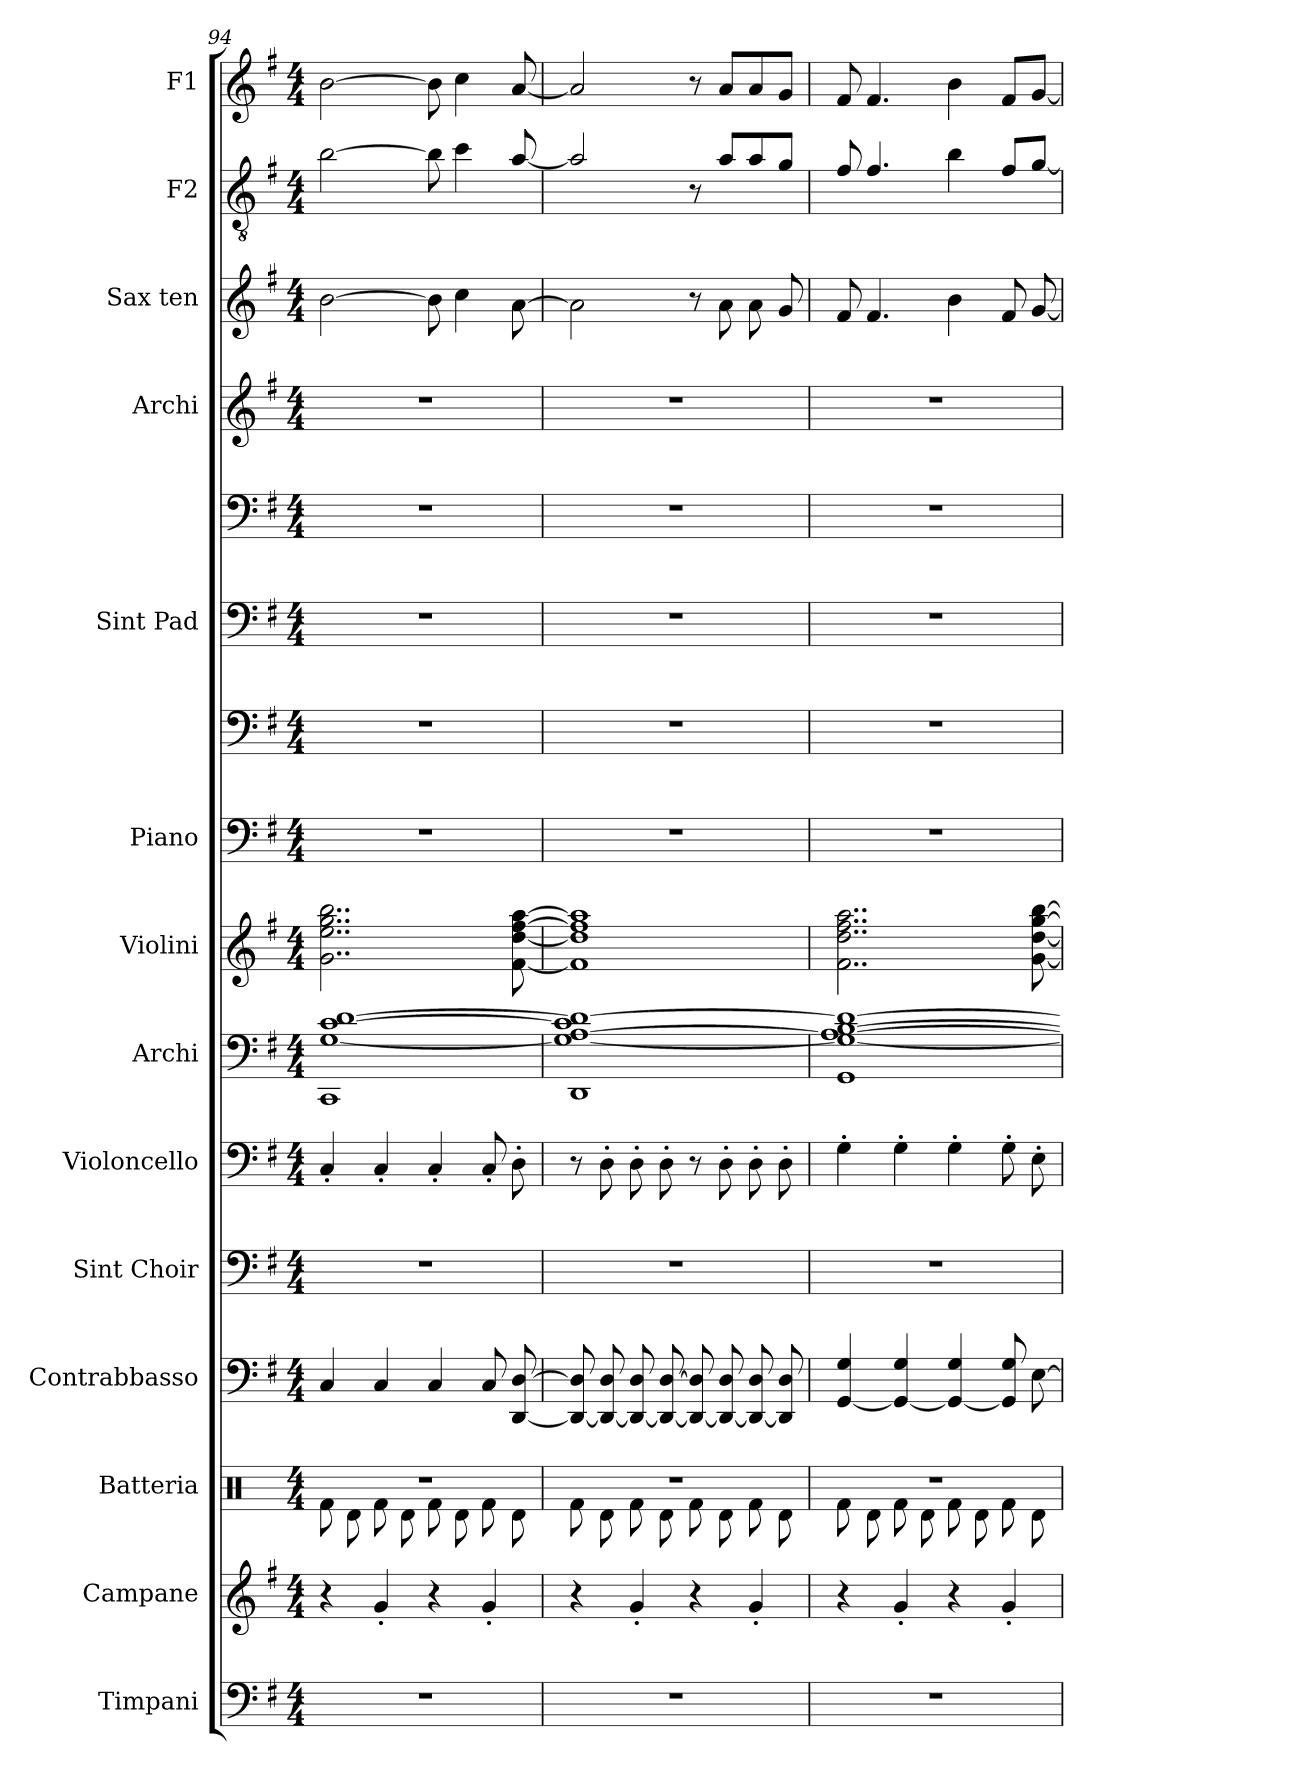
**kern	**kern	**kern	**kern	**kern	**kern	**kern	**kern	**kern	**kern	**kern	**kern	**kern	**kern	**kern	**kern
*part14	*part13	*part12	*part11	*part10	*part9	*part8	*part7	*part6	*part6	*part5	*part5	*part4	*part3	*part2	*part1
*staff16	*staff15	*staff14	*staff13	*staff12	*staff11	*staff10	*staff9	*staff8	*staff7	*staff6	*staff5	*staff4	*staff3	*staff2	*staff1
*I"Timpani	*I"Campane	*I"Batteria	*I"Contrabbasso	*I"Sint Choir	*I"Violoncello	*I"Archi	*I"Violini	*I"Piano	*	*I"Sint Pad	*	*I"Archi	*I"Sax ten	*I"F2	*I"F1
*I'Tmp	*I'Cmp	*I'Batt	*I'Cb	*I'Sint	*I'Vc	*I'Ar	*I'Vl.	*	*	*I'Sint	*	*I'Ar	*I'Sax.t	*I'F2	*I'F1
*clefF4	*clefG2	*clefX	*clefF4	*clefF4	*clefF4	*clefF4	*clefG2	*clefF4	*clefF4	*clefF4	*clefF4	*clefG2	*clefG2	*clefGv2	*clefG2
*	*	*	*ITrd7c12	*	*	*	*	*	*	*	*	*	*ITrd8c14	*ITrd8c14	*
*k[f#]	*k[f#]	*k[]	*k[f#]	*k[f#]	*k[f#]	*k[f#]	*k[f#]	*k[f#]	*k[f#]	*k[f#]	*k[f#]	*k[f#]	*k[f#]	*k[f#]	*k[f#]
*M4/4	*M4/4	*M4/4	*M4/4	*M4/4	*M4/4	*M4/4	*M4/4	*M4/4	*M4/4	*M4/4	*M4/4	*M4/4	*M4/4	*M4/4	*M4/4
=94	=94	=94	=94	=94	=94	=94	=94	=94	=94	=94	=94	=94	=94	=94	=94
*	*	*^	*	*	*	*	*	*	*	*	*	*	*	*	*
1r	4r	1r	8Rf\	4CC/	1r	4C'/	1CC [1G [1c [1d	2..g\ 2..ee\ 2..gg\ 2..bb\	1r	1r	1r	1r	1r	[2B\	[2B\	[2b\
.	.	.	8Rd\	.	.	.	.	.	.	.	.	.	.	.	.	.
.	4g'/	.	8Rf\	4CC/	.	4C'/	.	.	.	.	.	.	.	.	.	.
.	.	.	8Rd\	.	.	.	.	.	.	.	.	.	.	.	.	.
.	4r	.	8Rf\	4CC/	.	4C'/	.	.	.	.	.	.	.	8B\]	8B\]	8b\]
.	.	.	8Rd\	.	.	.	.	.	.	.	.	.	.	4c\	4c\	4cc\
.	4g'/	.	8Rf\	8CC/	.	8C'/	.	.	.	.	.	.	.	.	.	.
.	.	.	8Rd\	[8DDD/ [8DD/	.	8D'\	.	[8f#\ [8dd\ [8ff#\ [8aa\	.	.	.	.	.	[8A\	[8A/	[8a/
=95	=95	=95	=95	=95	=95	=95	=95	=95	=95	=95	=95	=95	=95	=95	=95	=95
1r	4r	1r	8Rf\	8DDD/_ 8DD/]	1r	8r	1DD 1G_ [1A 1c] 1d_	1f#] 1dd] 1ff#] 1aa]	1r	1r	1r	1r	1r	2A\]	2A/]	2a/]
.	.	.	8Rd\	8DDD/_ 8DD/	.	8D'\	.	.	.	.	.	.	.	.	.	.
.	4g'/	.	8Rf\	8DDD/_ 8DD/	.	8D'\	.	.	.	.	.	.	.	.	.	.
.	.	.	8Rd\	8DDD/_ [8DD/	.	8D'\	.	.	.	.	.	.	.	.	.	.
.	4r	.	8Rf\	8DDD/_ 8DD/]	.	8r	.	.	.	.	.	.	.	8r	8r	8r
.	.	.	8Rd\	8DDD/_ 8DD/	.	8D'\	.	.	.	.	.	.	.	8A\	8Ai/L	8ai/L
.	4g'/	.	8Rf\	8DDD/_ 8DD/	.	8D'\	.	.	.	.	.	.	.	8A\	8Ai/	8ai/
.	.	.	8Rd\	8DDD/] 8DD/	.	8D'\	.	.	.	.	.	.	.	8G/	8Gi/J	8gi/J
=96	=96	=96	=96	=96	=96	=96	=96	=96	=96	=96	=96	=96	=96	=96	=96	=96
1r	4r	1r	8Rf\	[4GGG/ 4GG/	1r	4G'\	1GG 1G_ 1A_ [1B 1d_	2..f#\ 2..dd\ 2..ff#\ 2..aa\	1r	1r	1r	1r	1r	8F#/	8F#/	8f#/
.	.	.	8Rd\	.	.	.	.	.	.	.	.	.	.	4.F#/	4.F#/	4.f#/
.	4g'/	.	8Rf\	4GGG/_ 4GG/	.	4G'\	.	.	.	.	.	.	.	.	.	.
.	.	.	8Rd\	.	.	.	.	.	.	.	.	.	.	.	.	.
.	4r	.	8Rf\	4GGG/_ 4GG/	.	4G'\	.	.	.	.	.	.	.	4B\	4B\	4b\
.	.	.	8Rd\	.	.	.	.	.	.	.	.	.	.	.	.	.
.	4g'/	.	8Rf\	8GGG/] 8GG/	.	8G'\	.	.	.	.	.	.	.	8F#/	8F#/L	8f#/L
.	.	.	8Rd\	[8EE\	.	8E'\	.	[8g\ [8dd\ [8gg\ [8bb\	.	.	.	.	.	[8G/	[8G/J	[8g/J
*	*	*v	*v	*	*	*	*	*	*	*	*	*	*	*	*	*
=	=	=	=	=	=	=	=	=	=	=	=	=	=	=	=
*-	*-	*-	*-	*-	*-	*-	*-	*-	*-	*-	*-	*-	*-	*-	*-
